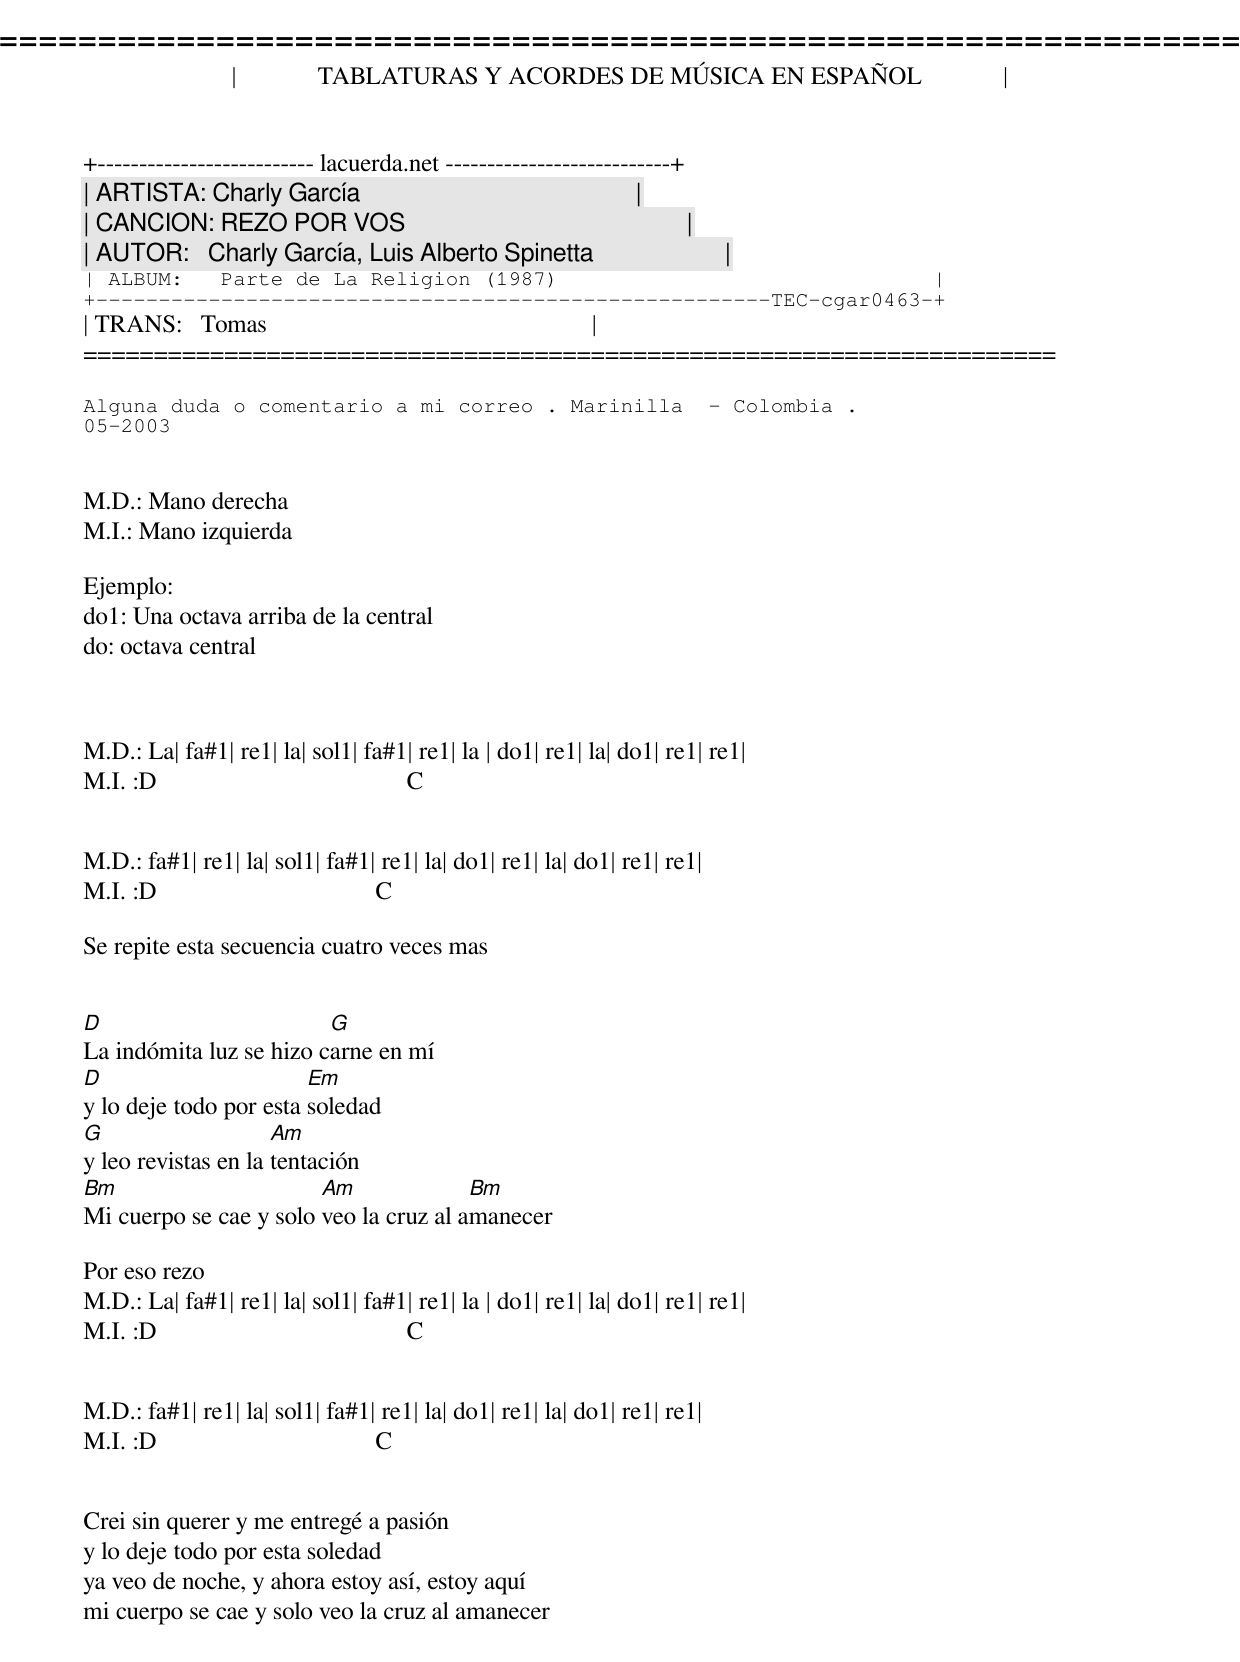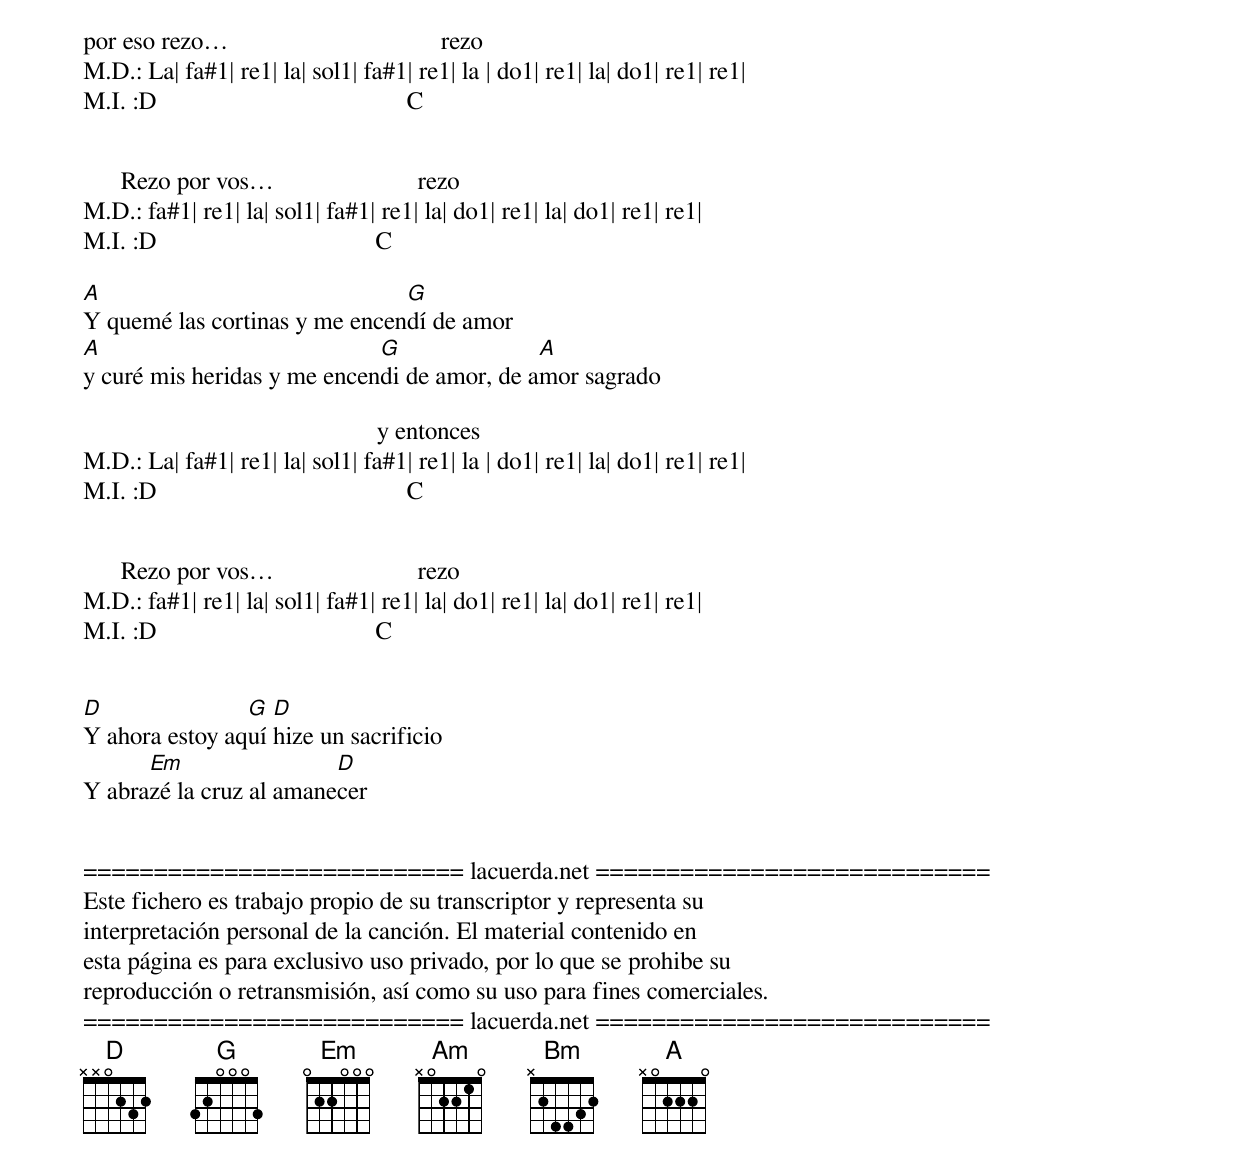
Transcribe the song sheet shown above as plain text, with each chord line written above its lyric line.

=====================================================================
|             TABLATURAS Y ACORDES DE MÚSICA EN ESPAÑOL             |
+-------------------------- lacuerda.net ---------------------------+
| ARTISTA: Charly García                                            |
| CANCION: REZO POR VOS                                             |
| AUTOR:   Charly García, Luis Alberto Spinetta                     |
| ALBUM:   Parte de La Religion (1987)                              |
+------------------------------------------------------TEC-cgar0463-+
| TRANS:   Tomas                                                    |
=====================================================================

Alguna duda o comentario a mi correo . Marinilla   Colombia .
05-2003


M.D.: Mano derecha
M.I.: Mano izquierda

Ejemplo:
do1: Una octava arriba de la central
do: octava central



M.D.: La| fa#1| re1| la| sol1| fa#1| re1| la | do1| re1| la| do1| re1| re1|
M.I. :D                                        C


M.D.: fa#1| re1| la| sol1| fa#1| re1| la| do1| re1| la| do1| re1| re1|
M.I. :D                                   C

Se repite esta secuencia cuatro veces mas


D                        G
La indómita luz se hizo carne en mí
D                       Em
y lo deje todo por esta soledad
G                    Am
y leo revistas en la tentación
Bm                      Am              Bm
Mi cuerpo se cae y solo veo la cruz al amanecer

Por eso rezo
M.D.: La| fa#1| re1| la| sol1| fa#1| re1| la | do1| re1| la| do1| re1| re1|
M.I. :D                                        C


M.D.: fa#1| re1| la| sol1| fa#1| re1| la| do1| re1| la| do1| re1| re1|
M.I. :D                                   C


Crei sin querer y me entregé a pasión
y lo deje todo por esta soledad
ya veo de noche, y ahora estoy así, estoy aquí
mi cuerpo se cae y solo veo la cruz al amanecer

por eso rezo                                  rezo
M.D.: La| fa#1| re1| la| sol1| fa#1| re1| la | do1| re1| la| do1| re1| re1|
M.I. :D                                        C


      Rezo por vos                       rezo
M.D.: fa#1| re1| la| sol1| fa#1| re1| la| do1| re1| la| do1| re1| re1|
M.I. :D                                   C

A                              G
Y quemé las cortinas y me encendí de amor
A                            G               A
y curé mis heridas y me encendi de amor, de amor sagrado

                                               y entonces
M.D.: La| fa#1| re1| la| sol1| fa#1| re1| la | do1| re1| la| do1| re1| re1|
M.I. :D                                        C


      Rezo por vos                       rezo
M.D.: fa#1| re1| la| sol1| fa#1| re1| la| do1| re1| la| do1| re1| re1|
M.I. :D                                   C


D               G  D
Y ahora estoy aquí hize un sacrificio
      Em                 D
Y abrazé la cruz al amanecer


=========================== lacuerda.net ============================
Este fichero es trabajo propio de su transcriptor y representa su
interpretación personal de la canción. El material contenido en
esta página es para exclusivo uso privado, por lo que se prohibe su
reproducción o retransmisión, así como su uso para fines comerciales.
=========================== lacuerda.net ============================
